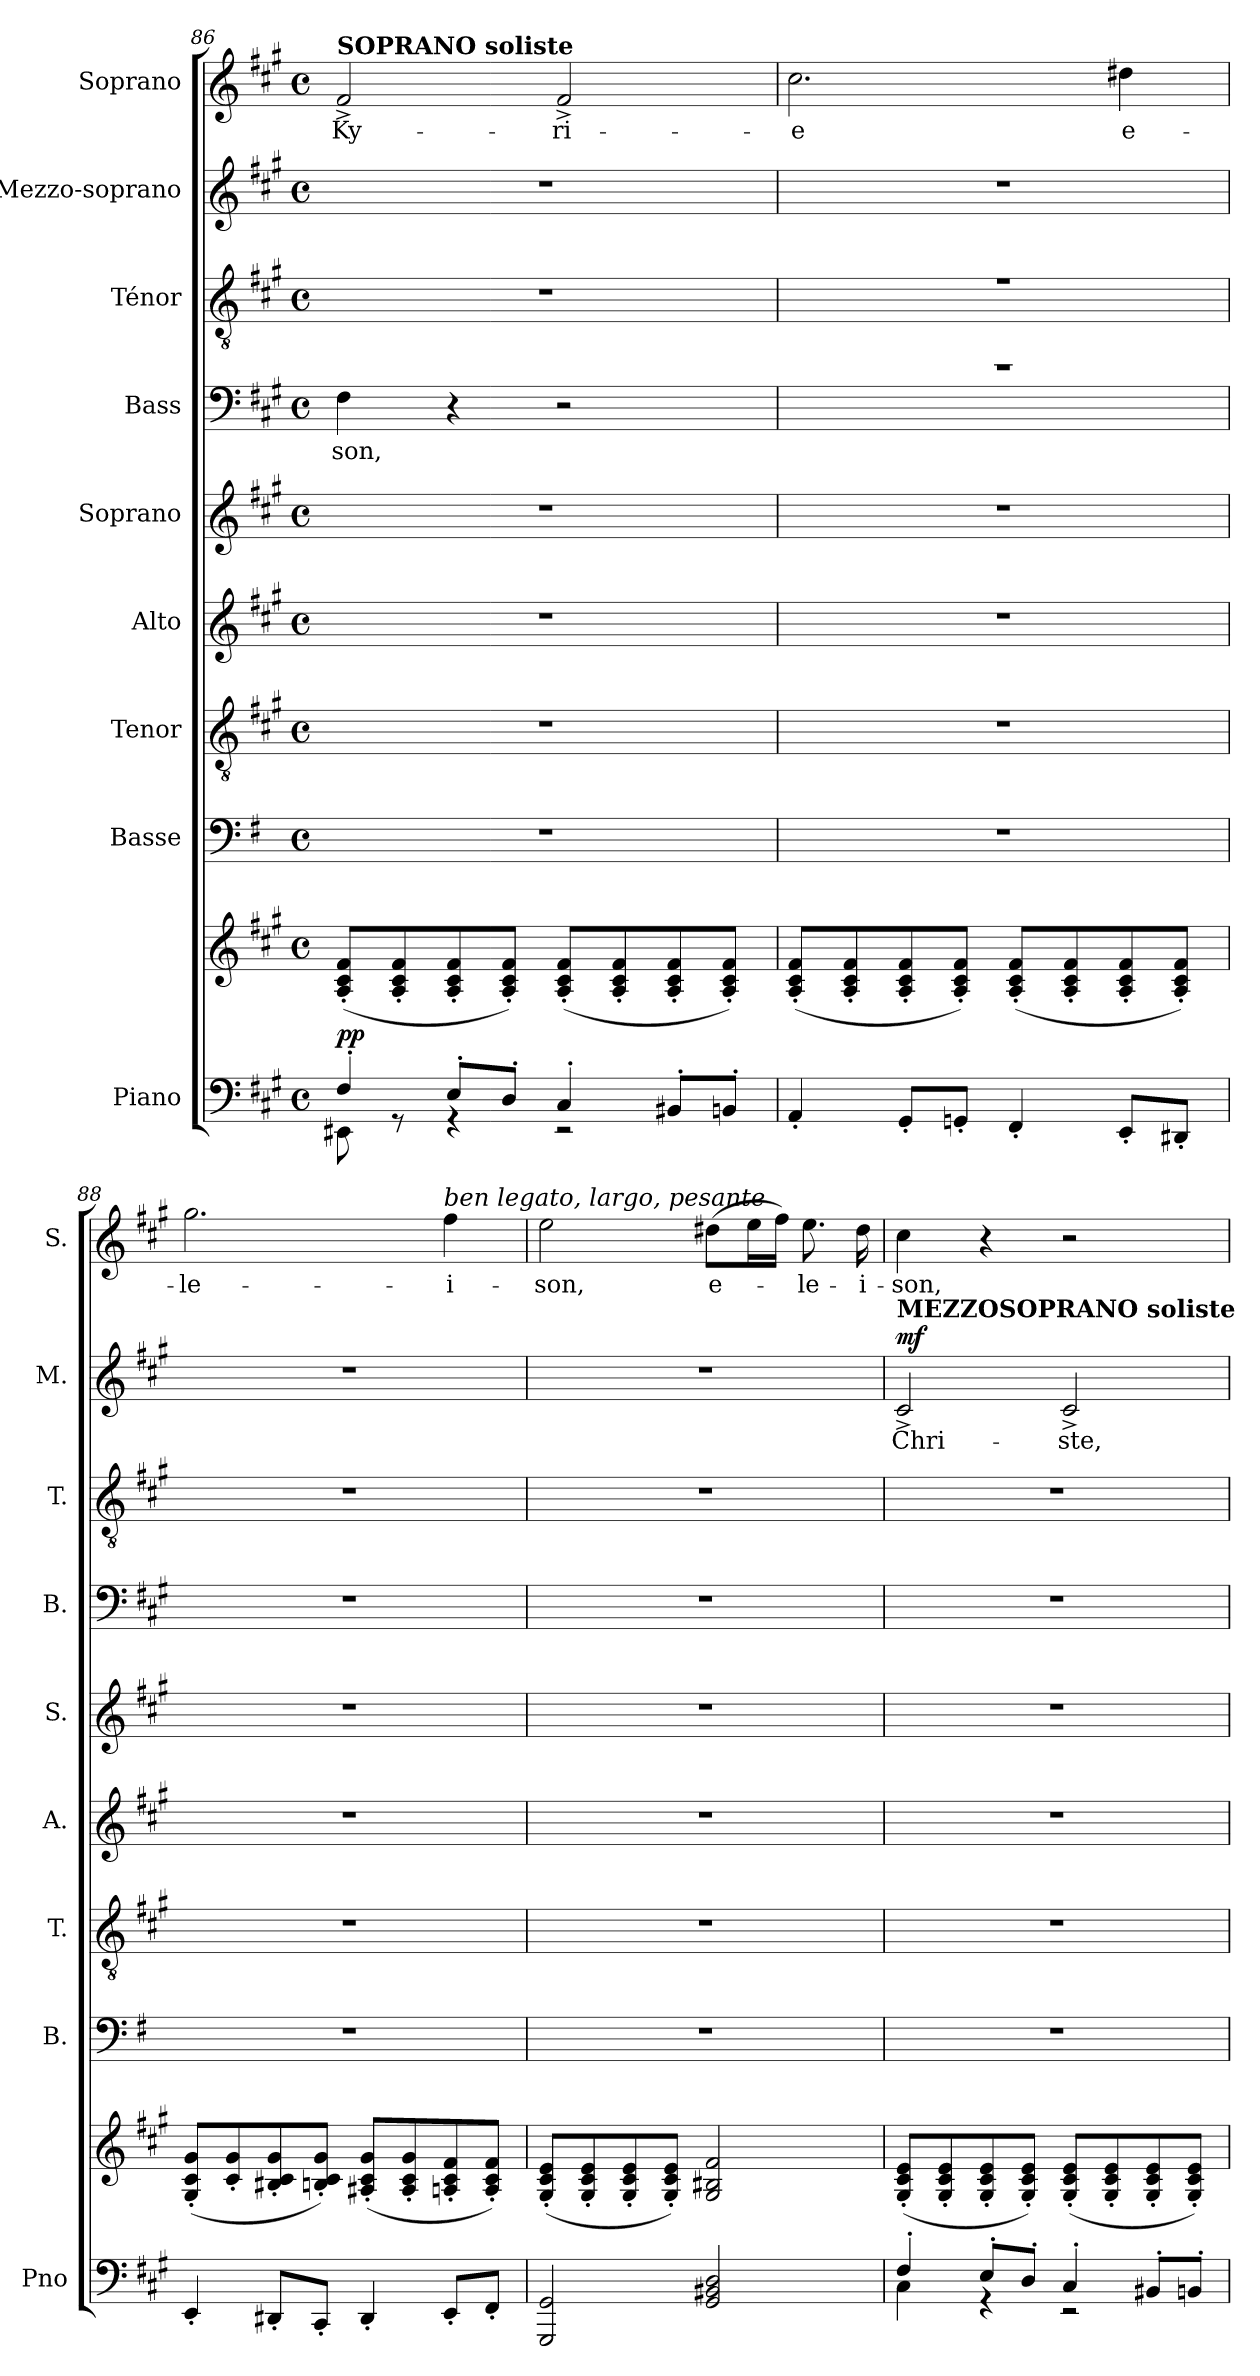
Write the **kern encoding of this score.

**kern	**kern	**dynam	**kern	**kern	**kern	**kern	**kern	**text	**kern	**kern	**text	**dynam	**kern	**text
*part9	*part9	*part9	*part8	*part7	*part6	*part5	*part4	*part4	*part3	*part2	*part2	*part2	*part1	*part1
*staff10	*staff9	*staff9/10	*staff8	*staff7	*staff6	*staff5	*staff4	*staff4	*staff3	*staff2	*staff2	*staff2	*staff1	*staff1
*I"Piano	*	*	*I"Basse	*I"Tenor	*I"Alto	*I"Soprano	*I"Bass	*	*I"Ténor	*I"Mezzo-soprano	*	*	*I"Soprano	*
*I'Pno	*	*	*I'B.	*I'T.	*I'A.	*I'S.	*I'B.	*	*I'T.	*I'M.	*	*	*I'S.	*
*clefF4	*clefG2	*	*clefF4	*clefGv2	*clefG2	*clefG2	*clefF4	*	*clefGv2	*clefG2	*	*	*clefG2	*
*	*	*	*ITrd8c14	*	*	*	*	*	*	*	*	*	*	*
*k[f#c#g#]	*k[f#c#g#]	*	*k[f#]	*k[f#c#g#]	*k[f#c#g#]	*k[f#c#g#]	*k[f#c#g#]	*	*k[f#c#g#]	*k[f#c#g#]	*	*	*k[f#c#g#]	*
*M4/4	*M4/4	*	*M4/4	*M4/4	*M4/4	*M4/4	*M4/4	*	*M4/4	*M4/4	*	*	*M4/4	*
*met(c)	*met(c)	*	*met(c)	*met(c)	*met(c)	*met(c)	*met(c)	*	*met(c)	*met(c)	*	*	*met(c)	*
=86	=86	=86	=86	=86	=86	=86	=86	=86	=86	=86	=86	=86	=86	=86
*^	*	*	*	*	*	*	*	*	*	*	*	*	*	*
!	!	!	!	!	!	!	!	!	!	!	!	!	!	!LO:TX:a:B:t=SOPRANO soliste	!
!	!	!	!LO:DY:a=2	!	!	!	!	!	!LO:LY:b	!	!	!	!	!	!LO:LY:b
4F#'/	8EE#X\	(>8A/' 8c#/' 8f#/'L	pp	1r	1r	1r	1r	4F#\	-son,	1r	1r	.	.	2f#^/	Ky-
.	8rGG	8A/' 8c#/' 8f#/'	.	.	.	.	.	.	.	.	.	.	.	.	.
8E'/L	4rGG	8A/' 8c#/' 8f#/'	.	.	.	.	.	4r	.	.	.	.	.	.	.
8D'/J	.	8A/' 8c#/' 8f#/'J)	.	.	.	.	.	.	.	.	.	.	.	.	.
!	!	!	!	!	!	!	!	!	!	!	!	!	!	!	!LO:LY:b
4C#'/	2rEE	(>8A/' 8c#/' 8f#/'L	.	.	.	.	.	2r	.	.	.	.	.	2f#^/	-ri-
.	.	8A/' 8c#/' 8f#/'	.	.	.	.	.	.	.	.	.	.	.	.	.
8BB#X'/L	.	8A/' 8c#/' 8f#/'	.	.	.	.	.	.	.	.	.	.	.	.	.
8BBn'/J	.	8A/' 8c#/' 8f#/'J)	.	.	.	.	.	.	.	.	.	.	.	.	.
*v	*v	*	*	*	*	*	*	*	*	*	*	*	*	*	*
!!LO:PB:g=z
=87	=87	=87	=87	=87	=87	=87	=87	=87	=87	=87	=87	=87	=87	=87
*	*	*	*	*	*	*	*^	*	*^	*	*	*	*	*
!	!	!	!	!	!	!	!	!	!	!	!	!	!	!	!	!LO:LY:b
4AA'/	(>8A/' 8c#/' 8f#/'L	.	1r	1r	1r	1r	1r	1Ayy	.	1r	1Ayy	1r	.	.	2.cc#\	-e
.	8A/' 8c#/' 8f#/'	.	.	.	.	.	.	.	.	.	.	.	.	.	.	.
8GG#'/L	8A/' 8c#/' 8f#/'	.	.	.	.	.	.	.	.	.	.	.	.	.	.	.
8GGn'/J	8A/' 8c#/' 8f#/'J)	.	.	.	.	.	.	.	.	.	.	.	.	.	.	.
4FF#'/	(>8A/' 8c#/' 8f#/'L	.	.	.	.	.	.	.	.	.	.	.	.	.	.	.
.	8A/' 8c#/' 8f#/'	.	.	.	.	.	.	.	.	.	.	.	.	.	.	.
!	!	!	!	!	!	!	!	!	!	!	!	!	!	!	!	!LO:LY:b
8EE'/L	8A/' 8c#/' 8f#/'	.	.	.	.	.	.	.	.	.	.	.	.	.	4dd#X\	e-
8DD#X'/J	8A/' 8c#/' 8f#/'J)	.	.	.	.	.	.	.	.	.	.	.	.	.	.	.
*	*	*	*	*	*	*	*v	*v	*	*	*	*	*	*	*	*
*	*	*	*	*	*	*	*	*	*v	*v	*	*	*	*	*
=88	=88	=88	=88	=88	=88	=88	=88	=88	=88	=88	=88	=88	=88	=88
!	!	!	!	!	!	!	!	!	!	!	!	!	!	!LO:LY:b
4EE'/	(>8G#/' 8c#/' 8g#/'L	.	1r	1r	1r	1r	1r	.	1r	1r	.	.	2.gg#\	-le-
.	8c#/' 8g#/'	.	.	.	.	.	.	.	.	.	.	.	.	.
8DD#X'/L	8B#X/' 8c#/' 8g#/'	.	.	.	.	.	.	.	.	.	.	.	.	.
8CC#'/J	8Bn/' 8c#/' 8g#/'J)	.	.	.	.	.	.	.	.	.	.	.	.	.
4DD#'/	(>8A#X/' 8c#/' 8g#/'L	.	.	.	.	.	.	.	.	.	.	.	.	.
.	8A#/' 8c#/' 8g#/'	.	.	.	.	.	.	.	.	.	.	.	.	.
!	!	!	!	!	!	!	!	!	!	!	!	!	!LO:TX:a:i:t=ben legato, largo, pesante	!
!	!	!	!	!	!	!	!	!	!	!	!	!	!	!LO:LY:b
8EE'/L	8An/' 8c#/' 8f#/'	.	.	.	.	.	.	.	.	.	.	.	4ff#\	-i-
8FF#'/J	8A/' 8c#/' 8f#/'J)	.	.	.	.	.	.	.	.	.	.	.	.	.
=89	=89	=89	=89	=89	=89	=89	=89	=89	=89	=89	=89	=89	=89	=89
!	!	!	!	!	!	!	!	!	!	!	!	!	!	!LO:LY:b
2GGG#/ 2GG#/	(>8G#/' 8c#/' 8e/'L	.	1r	1r	1r	1r	1r	.	1r	1r	.	.	2ee\	-son,
.	8G#/' 8c#/' 8e/'	.	.	.	.	.	.	.	.	.	.	.	.	.
.	8G#/' 8c#/' 8e/'	.	.	.	.	.	.	.	.	.	.	.	.	.
.	8G#/' 8c#/' 8e/'J)	.	.	.	.	.	.	.	.	.	.	.	.	.
!	!	!	!	!	!	!	!	!	!	!	!	!	!	!LO:LY:b
2GG#/ 2BB#X/ 2D/	2G#/ 2B#X/ 2f#/	.	.	.	.	.	.	.	.	.	.	.	(8dd#X\L	e-
.	.	.	.	.	.	.	.	.	.	.	.	.	16ee\L	.
.	.	.	.	.	.	.	.	.	.	.	.	.	16ff#\JJ)	.
!	!	!	!	!	!	!	!	!	!	!	!	!	!	!LO:LY:b
.	.	.	.	.	.	.	.	.	.	.	.	.	8.ee\	-le-
!	!	!	!	!	!	!	!	!	!	!	!	!	!	!LO:LY:b
.	.	.	.	.	.	.	.	.	.	.	.	.	16dd#\	-i-
=90	=90	=90	=90	=90	=90	=90	=90	=90	=90	=90	=90	=90	=90	=90
*^	*	*	*	*	*	*	*	*	*	*	*	*	*	*
!	!	!	!	!	!	!	!	!	!	!	!LO:TX:a:B:t=MEZZOSOPRANO  soliste	!	!	!	!
!	!	!	!	!	!	!	!	!	!	!	!	!LO:LY:b	!LO:DY:a	!	!LO:LY:b
4F#'/	4C#\	(>8G#/' 8c#/' 8e/'L	.	1r	1r	1r	1r	1r	.	1r	2c#^/	Chri-	mf	4cc#\	-son,
.	.	8G#/' 8c#/' 8e/'	.	.	.	.	.	.	.	.	.	.	.	.	.
8E'/L	4rGG	8G#/' 8c#/' 8e/'	.	.	.	.	.	.	.	.	.	.	.	4r	.
8D'/J	.	8G#/' 8c#/' 8e/'J)	.	.	.	.	.	.	.	.	.	.	.	.	.
!	!	!	!	!	!	!	!	!	!	!	!	!LO:LY:b	!	!	!
4C#'/	2rEE	(>8G#/' 8c#/' 8e/'L	.	.	.	.	.	.	.	.	2c#^/	-ste,	.	2r	.
.	.	8G#/' 8c#/' 8e/'	.	.	.	.	.	.	.	.	.	.	.	.	.
8BB#X'/L	.	8G#/' 8c#/' 8e/'	.	.	.	.	.	.	.	.	.	.	.	.	.
8BBn'/J	.	8G#/' 8c#/' 8e/'J)	.	.	.	.	.	.	.	.	.	.	.	.	.
*v	*v	*	*	*	*	*	*	*	*	*	*	*	*	*	*
=	=	=	=	=	=	=	=	=	=	=	=	=	=	=
*-	*-	*-	*-	*-	*-	*-	*-	*-	*-	*-	*-	*-	*-	*-
